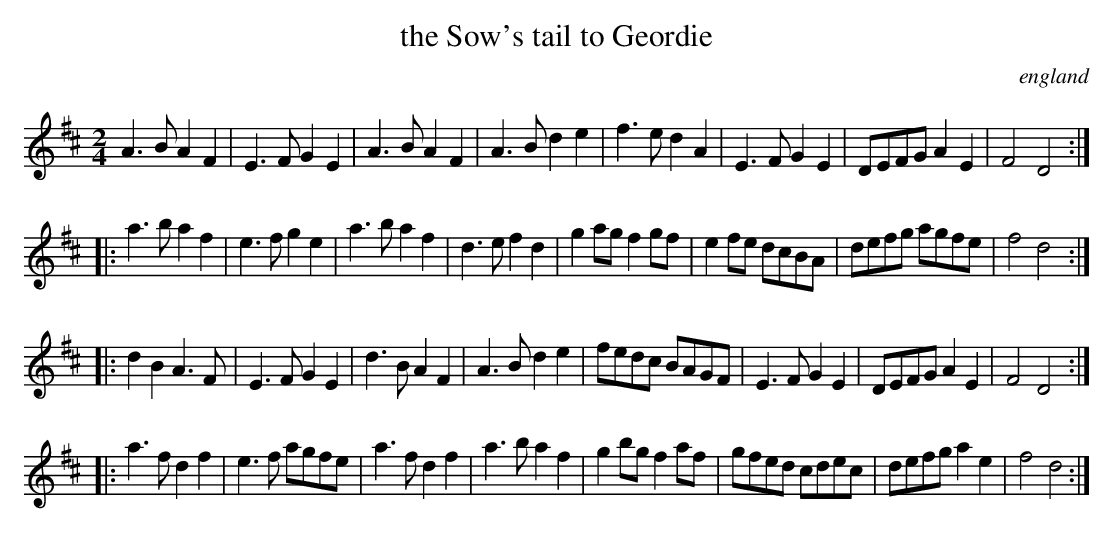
X:1
T:the Sow's tail to Geordie
O:england
M:2/4
L:1/8
K:D
A3B A2F2 | E3F G2E2 | A3B A2F2 | A3B d2e2 | \
f3e d2A2 | E3F G2E2 | DEFG A2E2 | F4 D4 :|
|:a3b a2f2 | e3f g2e2 | a3b a2f2 | d3e f2d2 |\
g2ag f2gf | e2fe dcBA | defg agfe | f4 d4 :|
|:d2B2 A3F | E3F G2E2 | d3B A2F2 | A3B d2e2 |\
fedc BAGF | E3F G2E2 | DEFG A2E2 | F4 D4 :|
|:a3f d2f2 | e3f agfe | a3f d2f2 | a3b a2f2 |\
g2bg f2af | gfed cdec | defg a2e2 | f4 d4 :|
